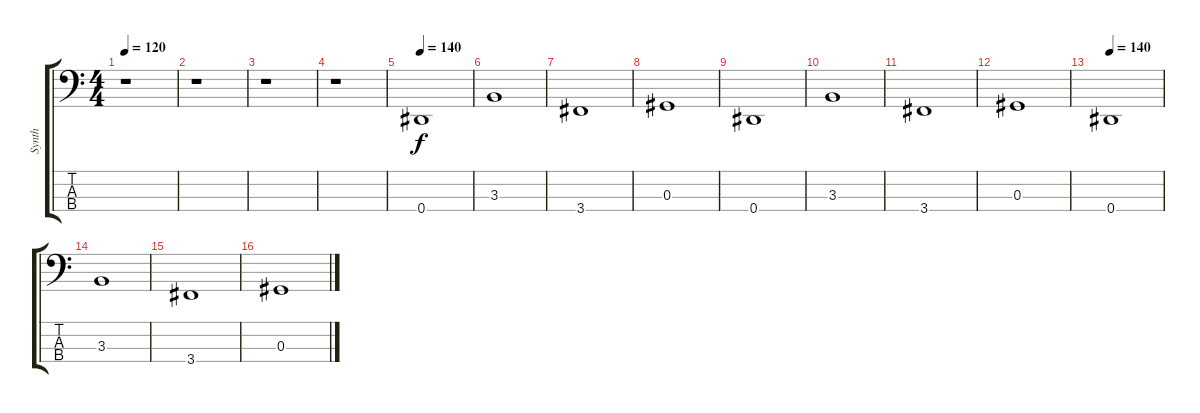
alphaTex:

\track ("Synth" "Synth") {instrument synthbass2}
\staff {score tabs}
\tuning (Gb2 Db2 Ab1 Eb1) {hide}
\ts (4 4)
\tempo 120
\clef f4
\ks c
r.1{dy f} |
r.1 |
r.1 |
r.1 |
\tempo 140
0.4.1 |
3.3.1 |
3.4.1 |
0.3.1 |
0.4.1 |
3.3.1 |
3.4.1 |
0.3.1 |
\tempo 140
0.4.1 |
3.3.1 |
3.4.1 |
0.3.1
